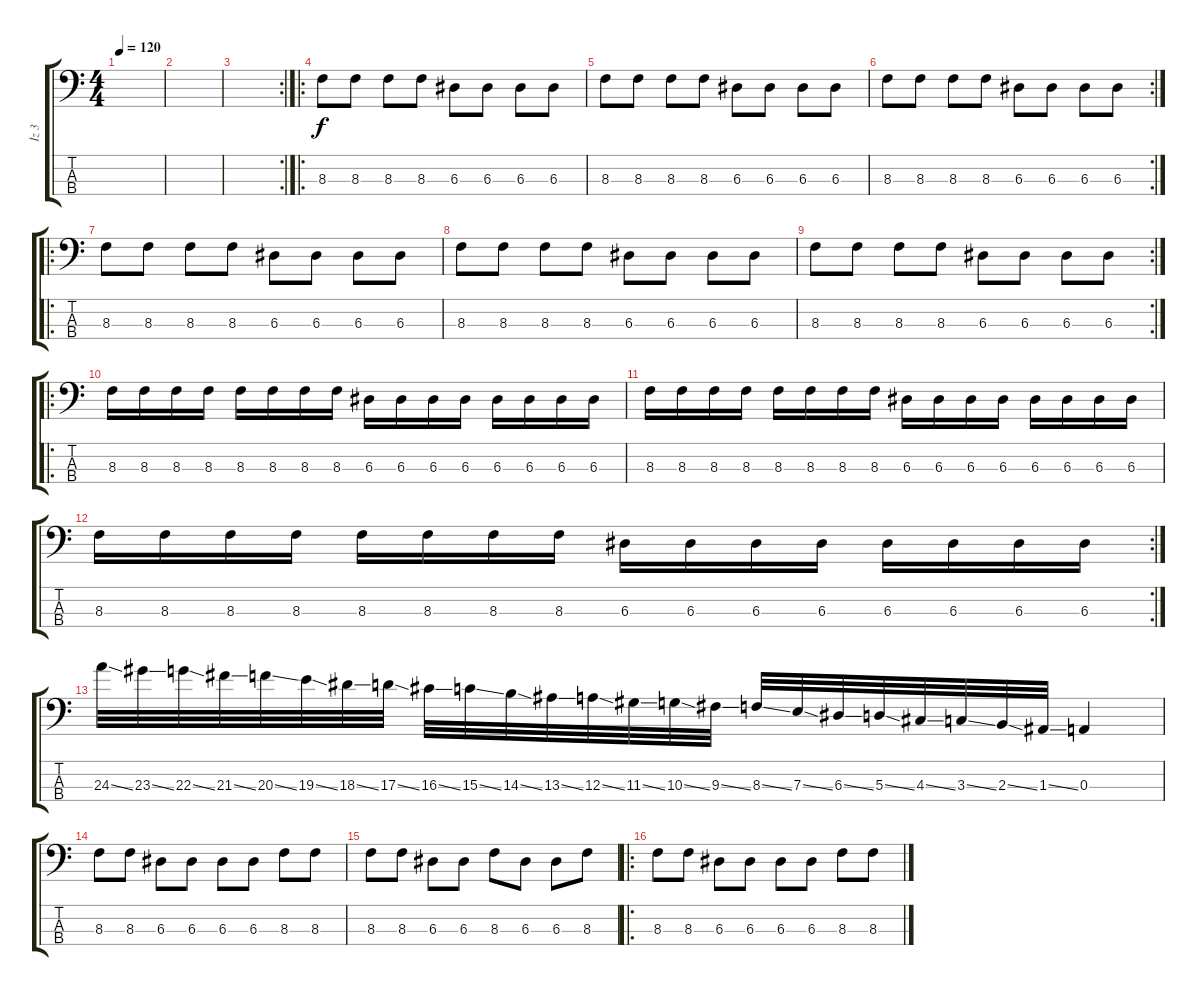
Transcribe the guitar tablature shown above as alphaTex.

\track ("İz 3" "İz 3") {instrument electricbassfinger}
\staff {score tabs}
\tuning (G2 D2 A1 E1) {hide}
\ts (4 4)
\tempo 120
\clef f4
\ks c
|
|
\rc 2
|
\ro
8.3.8 8.3.8 8.3.8 8.3.8 6.3.8 6.3.8 6.3.8 6.3.8 |
8.3.8 8.3.8 8.3.8 8.3.8 6.3.8 6.3.8 6.3.8 6.3.8 |
\rc 2
8.3.8 8.3.8 8.3.8 8.3.8 6.3.8 6.3.8 6.3.8 6.3.8 |
\ro
8.3.8 8.3.8 8.3.8 8.3.8 6.3.8 6.3.8 6.3.8 6.3.8 |
8.3.8 8.3.8 8.3.8 8.3.8 6.3.8 6.3.8 6.3.8 6.3.8 |
\rc 2
8.3.8 8.3.8 8.3.8 8.3.8 6.3.8 6.3.8 6.3.8 6.3.8 |
\ro
8.3.16 8.3.16 8.3.16 8.3.16 8.3.16 8.3.16 8.3.16 8.3.16 6.3.16 6.3.16 6.3.16 6.3.16 6.3.16 6.3.16 6.3.16 6.3.16 |
8.3.16 8.3.16 8.3.16 8.3.16 8.3.16 8.3.16 8.3.16 8.3.16 6.3.16 6.3.16 6.3.16 6.3.16 6.3.16 6.3.16 6.3.16 6.3.16 |
\rc 2
8.3.16 8.3.16 8.3.16 8.3.16 8.3.16 8.3.16 8.3.16 8.3.16 6.3.16 6.3.16 6.3.16 6.3.16 6.3.16 6.3.16 6.3.16 6.3.16 |
24.3{ss}.32 23.3{ss}.32 22.3{ss}.32 21.3{ss}.32 20.3{ss}.32 19.3{ss}.32 18.3{ss}.32 17.3{ss}.32 16.3{ss}.32 15.3{ss}.32 14.3{ss}.32 13.3{ss}.32 12.3{ss}.32 11.3{ss}.32 10.3{ss}.32 9.3{ss}.32 8.3{ss}.32 7.3{ss}.32 6.3{ss}.32 5.3{ss}.32 4.3{ss}.32 3.3{ss}.32 2.3{ss}.32 1.3{ss}.32 0.3.4 |
8.3.8 8.3.8 6.3.8 6.3.8 6.3.8 6.3.8 8.3.8 8.3.8 |
8.3.8 8.3.8 6.3.8 6.3.8 8.3.8 6.3.8 6.3.8 8.3.8 |
\ro
8.3.8 8.3.8 6.3.8 6.3.8 6.3.8 6.3.8 8.3.8 8.3.8
